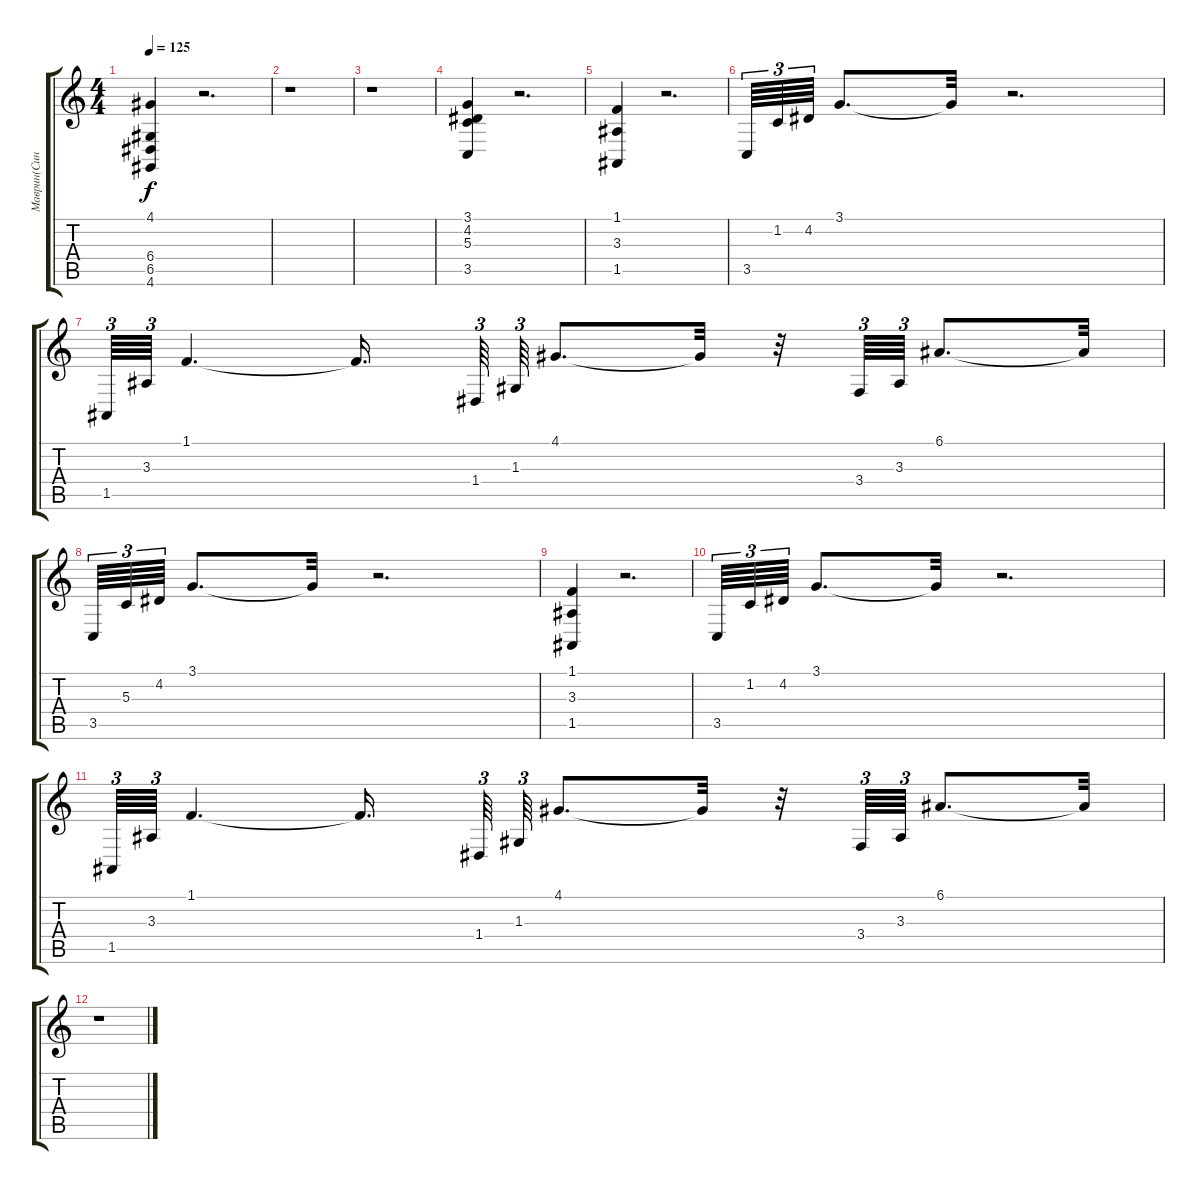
\track ("Маврин(Синтезатор-4)" "Маврин(Син") {instrument harpsichord}
\staff {score tabs}
\tuning (E4 B3 G3 D3 A2 E2) {hide}
\ts (4 4)
\tempo 125
\clef g2
\ks c
(4.1 6.4 6.5 4.6).4{dy f} r.2{d} |
r.1 |
r.1 |
(3.1 4.2 5.3 3.5).4{instrument harpsichord} r.2{d} |
(1.1 3.3 1.5).4 r.2{d} |
3.5.64{tu (3 2) instrument acousticgrandpiano} 1.2.64{tu (3 2)} 4.2.64{tu (3 2)} 3.1.8{d} 3.1{t}.32 r.2{d} |
1.5.64{tu (3 2) instrument acousticgrandpiano} 3.3.64{tu (3 2)} 1.1.4{d} 1.1{t}.16{d} 1.4.64{tu (3 2)} 1.3.64{tu (3 2)} 4.1.8{d} 4.1{t}.32 r.32 3.4.64{tu (3 2)} 3.3.64{tu (3 2)} 6.1.8{d} 6.1{t}.32 |
3.5.64{tu (3 2) instrument acousticgrandpiano} 5.3.64{tu (3 2)} 4.2.64{tu (3 2)} 3.1.8{d} 3.1{t}.32 r.2{d} |
(1.1 3.3 1.5).4{volume 9} r.2{d} |
3.5.64{tu (3 2) volume 7 instrument acousticgrandpiano} 1.2.64{tu (3 2)} 4.2.64{tu (3 2)} 3.1.8{d} 3.1{t}.32 r.2{d} |
1.5.64{tu (3 2) volume 6 instrument acousticgrandpiano} 3.3.64{tu (3 2)} 1.1.4{d} 1.1{t}.16{d} 1.4.64{tu (3 2) volume 4} 1.3.64{tu (3 2)} 4.1.8{d} 4.1{t}.32 r.32 3.4.64{tu (3 2) volume 2} 3.3.64{tu (3 2)} 6.1.8{d} 6.1{t}.32 |
r.1
